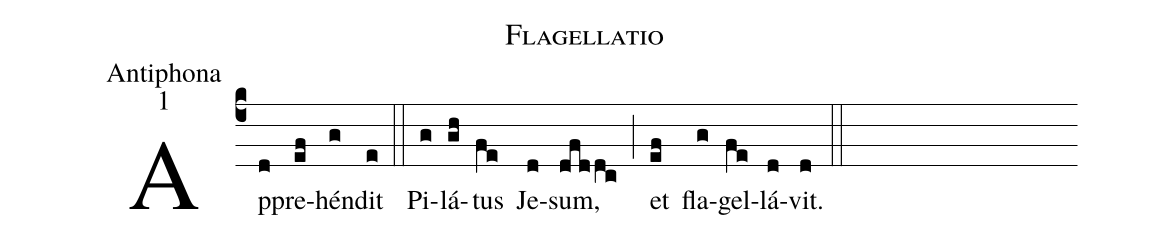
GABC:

name:Flagellatio;
office-part:Antiphona;
mode:1;
%%
(c4) Ap(d)pre(ef)hén(g)dit(e) (::) Pi(g)lá(gh)tus(fe) Je(d)sum,(dfddc) (;) et(ef) fla(g)gel(fe)lá(d)vit.(d) (::)
